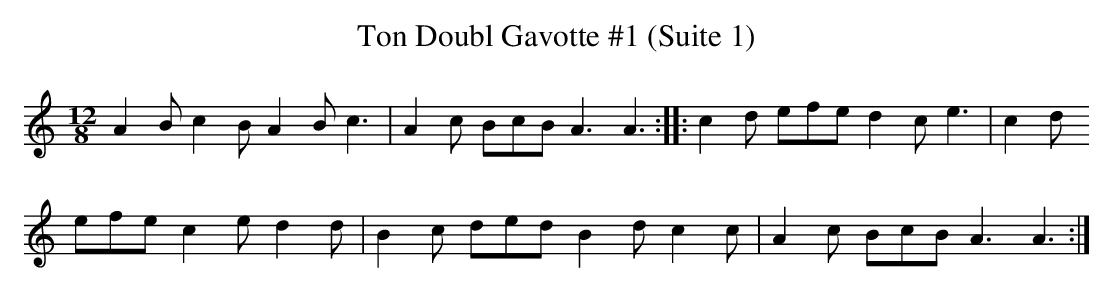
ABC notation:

X:1
T:Ton Doubl Gavotte #1 (Suite 1)
M:12/8
L:1/8
K:Am
A2  Bc2   BA2  Bc3   |A2  c BcBA3   A3  :|: c2  d efe d2   ce3   |c2  d
efe c2  ed2  d|B2  c dedB2  dc2  c|A2  c BcBA3  A3  :|
